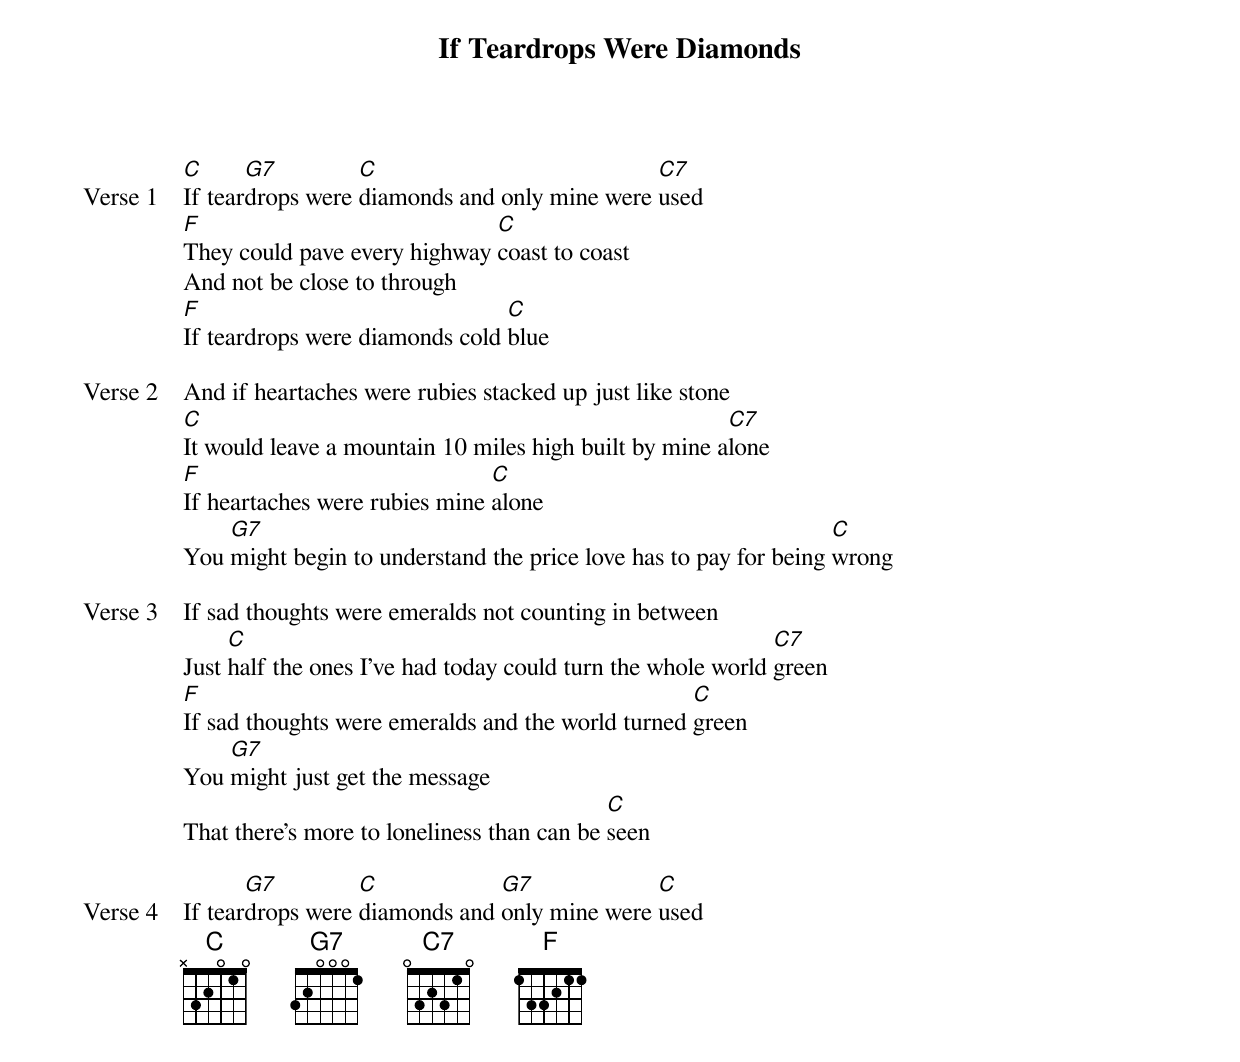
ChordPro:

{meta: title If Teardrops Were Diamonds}
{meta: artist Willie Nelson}
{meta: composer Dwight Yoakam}
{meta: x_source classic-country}
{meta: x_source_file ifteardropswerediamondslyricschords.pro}
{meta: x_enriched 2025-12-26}

{start_of_verse: Verse 1}
[C]If tear[G7]drops were [C]diamonds and only mine were [C7]used
[F]They could pave every highway [C]coast to coast
And not be close to through
[F]If teardrops were diamonds cold [C]blue
{end_of_verse}

{start_of_verse: Verse 2}
And if heartaches were rubies stacked up just like stone
[C]It would leave a mountain 10 miles high built by mine a[C7]lone
[F]If heartaches were rubies mine [C]alone
You [G7]might begin to understand the price love has to pay for being [C]wrong
{end_of_verse}

{start_of_verse: Verse 3}
If sad thoughts were emeralds not counting in between
Just [C]half the ones I’ve had today could turn the whole world [C7]green
[F]If sad thoughts were emeralds and the world turned [C]green
You [G7]might just get the message
That there’s more to loneliness than can be [C]seen
{end_of_verse}

{start_of_verse: Verse 4}
If tear[G7]drops were [C]diamonds and [G7]only mine were [C]used
{end_of_verse}
